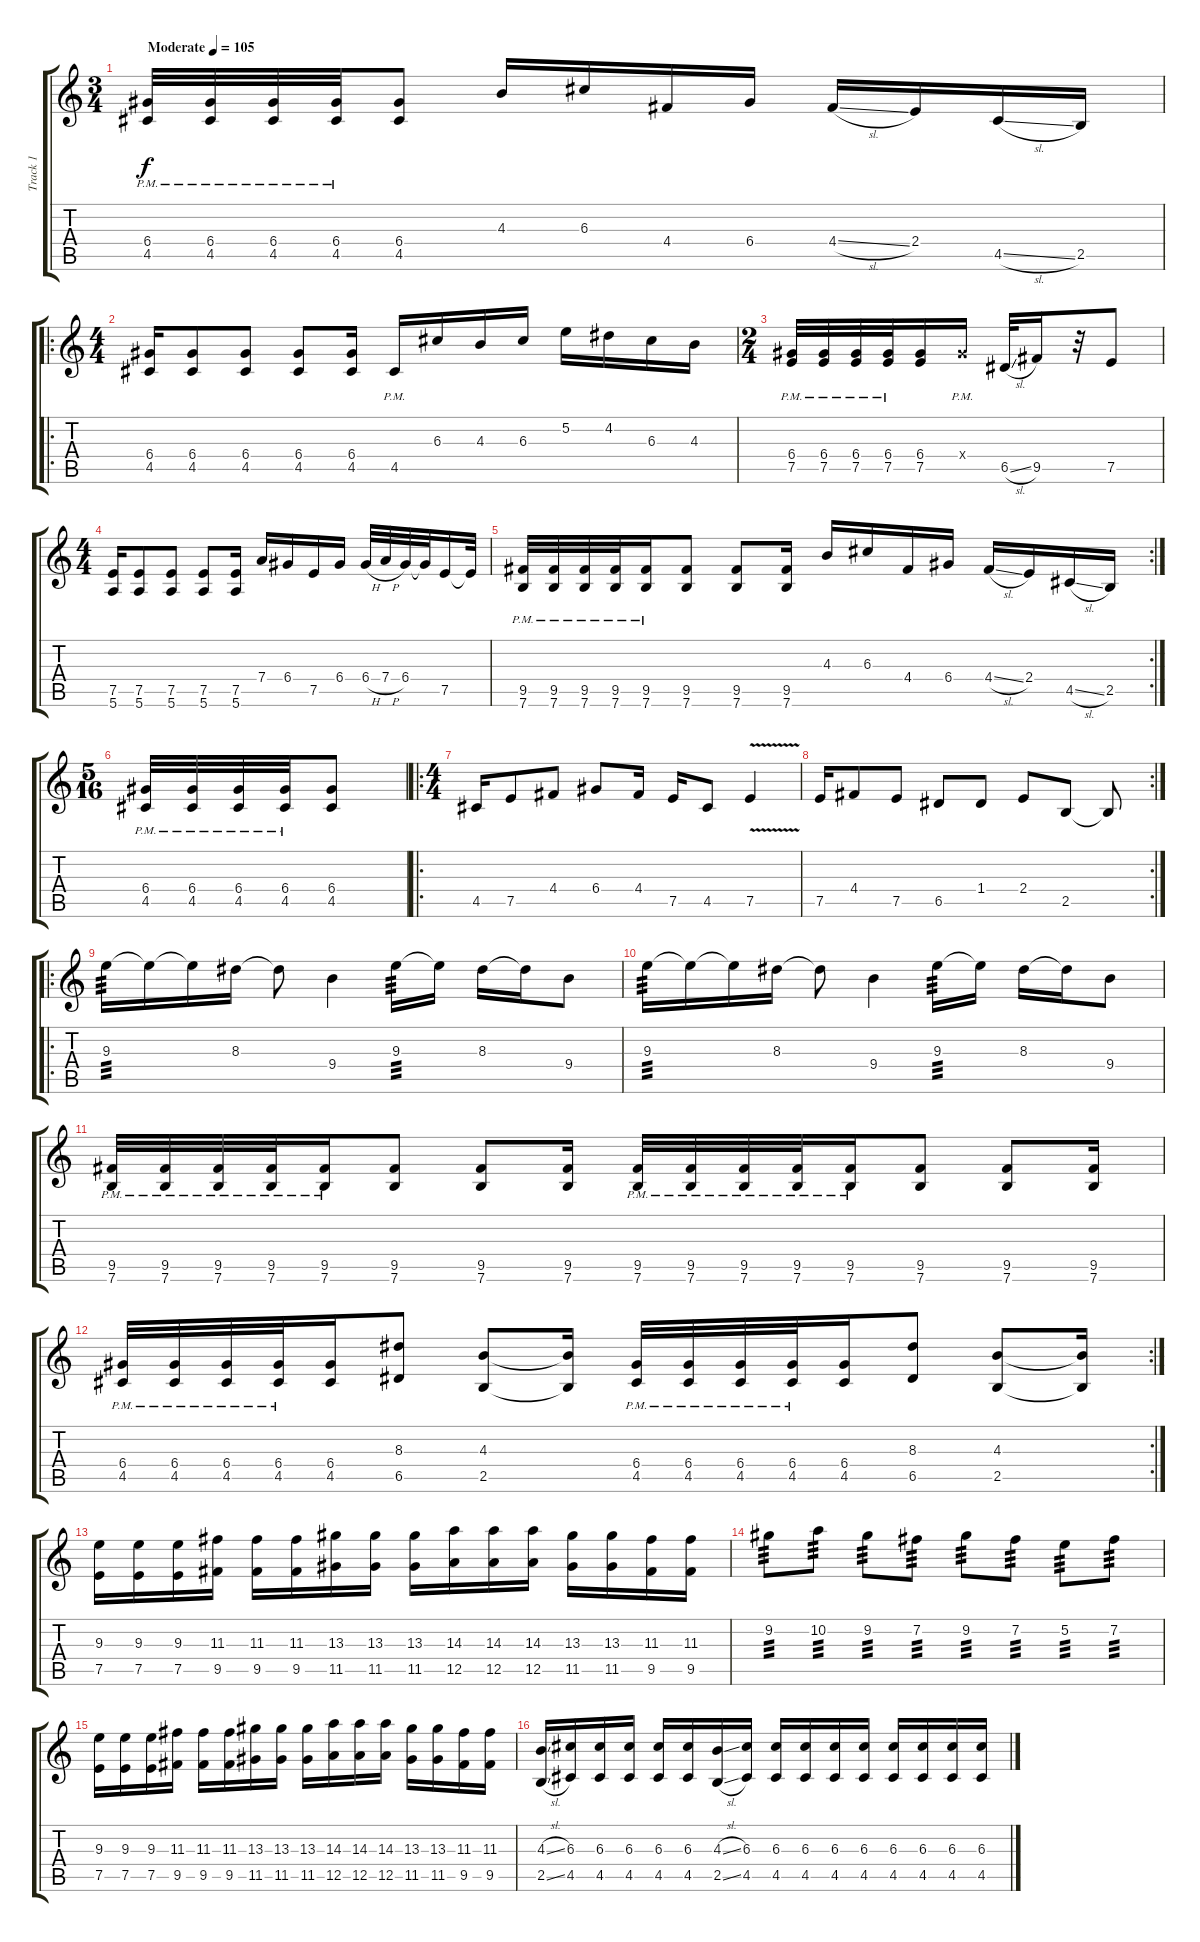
\track ("Track 1" "Track 1") {instrument distortionguitar}
\staff {score tabs}
\tuning (E4 B3 G3 D3 A2 E2) {hide}
\ts (3 4)
\tempo (105 "Moderate")
\clef g2
\ks c
(6.4{pm} 4.5{pm}).32{dy f instrument distortionguitar} (6.4{pm} 4.5{pm}).32 (6.4{pm} 4.5{pm}).32 (6.4{pm} 4.5{pm}).32 (6.4 4.5).8 4.3.16 6.3.16 4.4.16 6.4.16 4.4{sl}.16 2.4.16 4.5{sl}.16 2.5.16 |
\ro
\ts (4 4)
(6.4 4.5).16 (6.4 4.5).8 (6.4 4.5).8 (6.4 4.5).8 (6.4 4.5).16 4.5{pm}.16 6.3.16 4.3.16 6.3.16 5.2.16 4.2.16 6.3.16 4.3.16 |
\ts (2 4)
(6.4{pm} 7.5{pm}).32 (6.4{pm} 7.5{pm}).32 (6.4{pm} 7.5{pm}).32 (6.4{pm} 7.5{pm}).32 (6.4 7.5).16 6.4{pm x}.16 6.5{sl}.32 9.5.16 r.32 7.5.8 |
\ts (4 4)
(7.5 5.6).16 (7.5 5.6).8 (7.5 5.6).8 (7.5 5.6).8 (7.5 5.6).16 7.4.16 6.4.16 7.5.16 6.4.16 6.4{h}.32 7.4{h}.32 6.4.32 6.4{t}.32 7.5.16 7.5{t}.32 |
\rc 2
(9.5{pm} 7.6{pm}).32 (9.5{pm} 7.6{pm}).32 (9.5{pm} 7.6{pm}).32 (9.5{pm} 7.6{pm}).32 (9.5{pm} 7.6{pm}).16 (9.5 7.6).8 (9.5 7.6).8 (9.5 7.6).16 4.3.16 6.3.16 4.4.16 6.4.16 4.4{sl}.16 2.4.16 4.5{sl}.16 2.5.16 |
\ts (5 16)
(6.4{pm} 4.5{pm}).32 (6.4{pm} 4.5{pm}).32 (6.4{pm} 4.5{pm}).32 (6.4{pm} 4.5{pm}).32 (6.4 4.5).8 |
\ro
\ts (4 4)
4.5.16 7.5.8 4.4.8 6.4.8 4.4.16 7.5.16 4.5.8 7.5{v}.4 |
\rc 2
7.5.16 4.4.8 7.5.8 6.5.8 1.4.8 2.4.8 2.5.8 2.5{t}.8 |
\ro
9.3.16{tp 3} 9.3{t}.16 9.3{t}.16 8.3.16 8.3{t}.8 9.4.4 9.3.16{tp 3} 9.3{t}.16 8.3.16 8.3{t}.16 9.4.8 |
9.3.16{tp 3} 9.3{t}.16 9.3{t}.16 8.3.16 8.3{t}.8 9.4.4 9.3.16{tp 3} 9.3{t}.16 8.3.16 8.3{t}.16 9.4.8 |
(9.5{pm} 7.6{pm}).32 (9.5{pm} 7.6{pm}).32 (9.5{pm} 7.6{pm}).32 (9.5{pm} 7.6{pm}).32 (9.5{pm} 7.6{pm}).16 (9.5 7.6).8 (9.5 7.6).8 (9.5 7.6).16 (9.5{pm} 7.6{pm}).32 (9.5{pm} 7.6{pm}).32 (9.5{pm} 7.6{pm}).32 (9.5{pm} 7.6{pm}).32 (9.5{pm} 7.6{pm}).16 (9.5 7.6).8 (9.5 7.6).8 (9.5 7.6).16 |
\rc 2
(6.4{pm} 4.5{pm}).32 (6.4{pm} 4.5{pm}).32 (6.4{pm} 4.5{pm}).32 (6.4{pm} 4.5{pm}).32 (6.4 4.5).16 (8.3 6.5).8 (4.3 2.5).8 (4.3{t} 2.5{t}).16 (6.4{pm} 4.5{pm}).32 (6.4{pm} 4.5{pm}).32 (6.4{pm} 4.5{pm}).32 (6.4{pm} 4.5{pm}).32 (6.4 4.5).16 (8.3 6.5).8 (4.3 2.5).8 (4.3{t} 2.5{t}).16 |
(9.3 7.5).16 (9.3 7.5).16 (9.3 7.5).16 (11.3 9.5).16 (11.3 9.5).16 (11.3 9.5).16 (13.3 11.5).16 (13.3 11.5).16 (13.3 11.5).16 (14.3 12.5).16 (14.3 12.5).16 (14.3 12.5).16 (13.3 11.5).16 (13.3 11.5).16 (11.3 9.5).16 (11.3 9.5).16 |
9.2.8{tp 3} 10.2.8{tp 3} 9.2.8{tp 3} 7.2.8{tp 3} 9.2.8{tp 3} 7.2.8{tp 3} 5.2.8{tp 3} 7.2.8{tp 3} |
(9.3 7.5).16 (9.3 7.5).16 (9.3 7.5).16 (11.3 9.5).16 (11.3 9.5).16 (11.3 9.5).16 (13.3 11.5).16 (13.3 11.5).16 (13.3 11.5).16 (14.3 12.5).16 (14.3 12.5).16 (14.3 12.5).16 (13.3 11.5).16 (13.3 11.5).16 (11.3 9.5).16 (11.3 9.5).16 |
(4.3{sl} 2.5{sl}).16 (6.3 4.5).16 (6.3 4.5).16 (6.3 4.5).16 (6.3 4.5).16 (6.3 4.5).16 (4.3{sl} 2.5{sl}).16 (6.3 4.5).16 (6.3 4.5).16 (6.3 4.5).16 (6.3 4.5).16 (6.3 4.5).16 (6.3 4.5).16 (6.3 4.5).16 (6.3 4.5).16 (6.3 4.5).16
